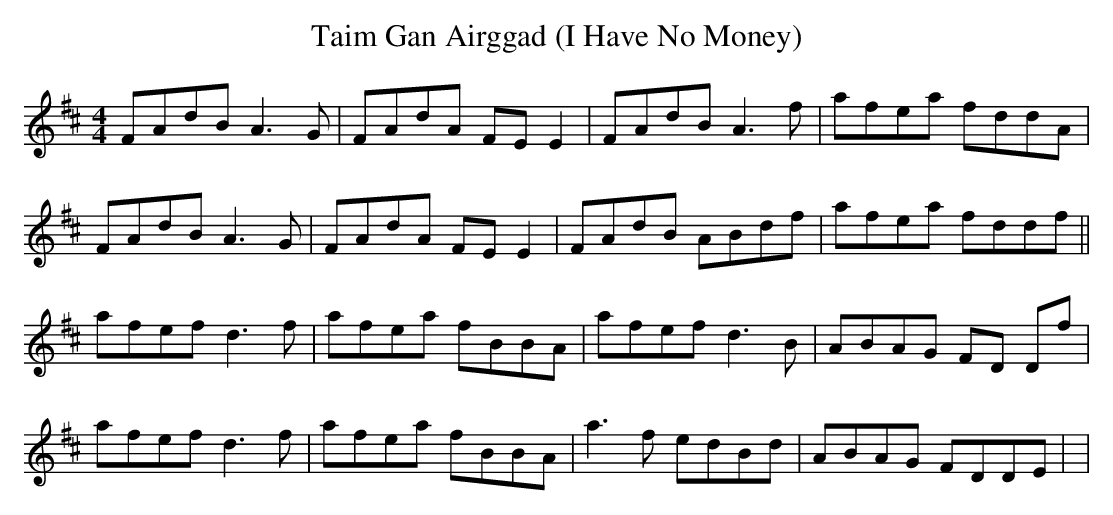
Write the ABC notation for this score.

X:1
T:Taim Gan Airggad (I Have No Money)
M:4/4
L:1/8
K:D
FAdB A3 G|FAdA FE E2|FAdB A3 f|afea fddA|
FAdB A3 G|FAdA FE E2|FAdB ABdf|afea fddf ||
afef d3 f|afea fBBA|afef d3 B|ABAG FD Df|
afef d3 f|afea fBBA| a3 f edBd|ABAG FDDE |>|
